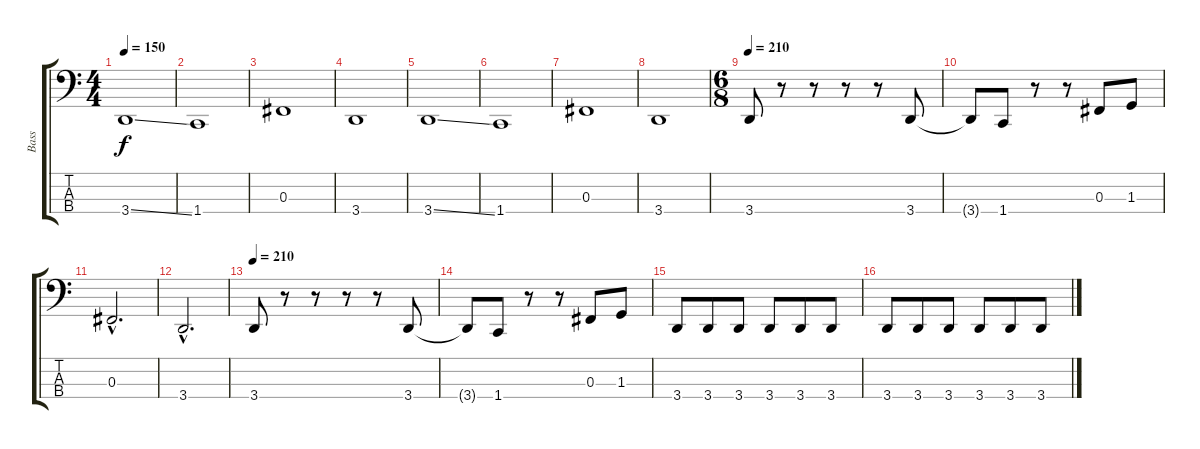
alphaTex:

\track ("Bass" "Bass") {instrument electricbasspick}
\staff {score tabs}
\tuning (E2 B1 Gb1 B0) {hide}
\ts (4 4)
\tempo 150
\clef f4
\ks c
3.4{ss}.1{dy f} |
1.4.1 |
0.3.1 |
3.4.1 |
3.4{ss}.1 |
1.4.1 |
0.3.1 |
3.4.1 |
\ts (6 8)
\tempo 210
3.4.8 r.8 r.8 r.8 r.8 3.4.8 |
3.4{t}.8 1.4.8 r.8 r.8 0.3.8 1.3.8 |
0.3{hac}.2{d} |
3.4{hac}.2{d} |
\tempo 210
3.4.8 r.8 r.8 r.8 r.8 3.4.8 |
3.4{t}.8 1.4.8 r.8 r.8 0.3.8 1.3.8 |
3.4.8 3.4.8 3.4.8 3.4.8 3.4.8 3.4.8 |
3.4.8 3.4.8 3.4.8 3.4.8 3.4.8 3.4.8
